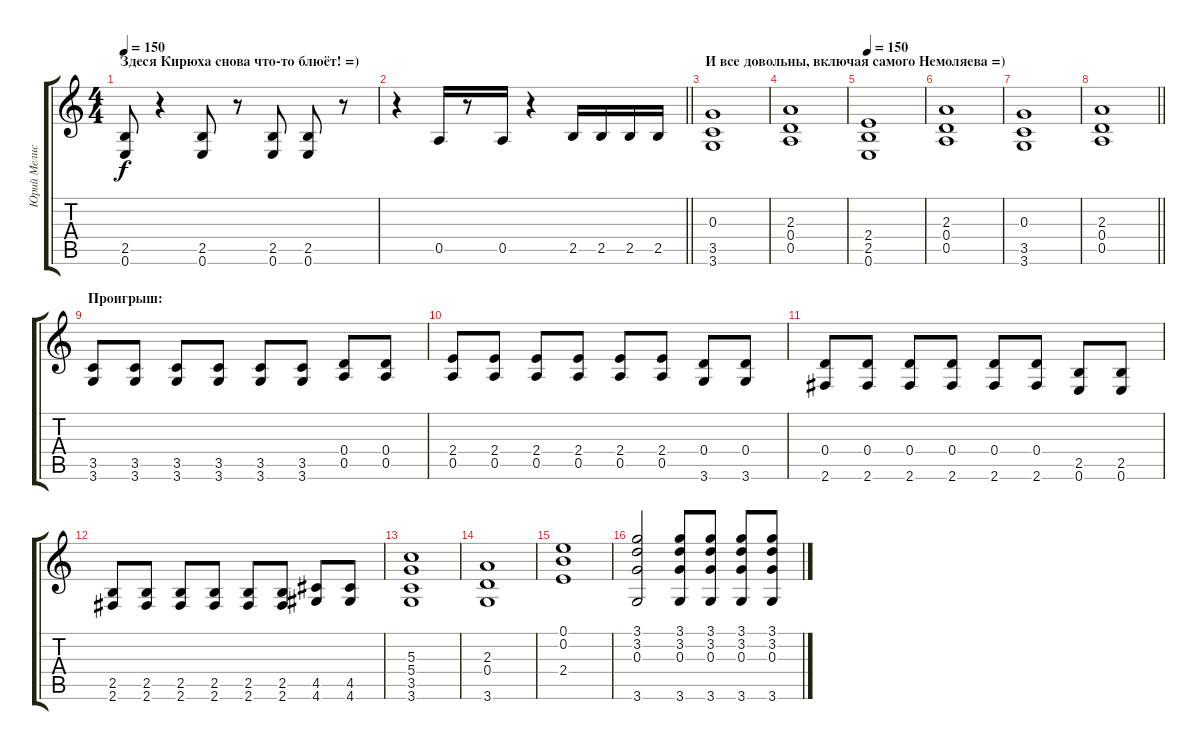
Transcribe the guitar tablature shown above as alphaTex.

\track ("Юрий Мелисов" "Юрий Мелис") {instrument overdrivenguitar}
\staff {score tabs}
\tuning (E4 B3 G3 D3 A2 E2) {hide}
\ts (4 4)
\section ("" "Здеся Кирюха снова что-то блюёт! =)")
\tempo 150
\clef g2
\ks c
(2.5 0.6).8{dy f} r.4 (2.5 0.6).8 r.8 (2.5 0.6).8 (2.5 0.6).8 r.8 |
\barLineRight lightlight
r.4 0.5.16 r.8 0.5.16 r.4 2.5.16 2.5.16 2.5.16 2.5.16 |
\section ("" "И все довольны, включая самого Немоляева =)")
(0.3 3.5 3.6).1 |
(2.3 0.4 0.5).1 |
\tempo 150
(2.4 2.5 0.6).1 |
(2.3 0.4 0.5).1 |
(0.3 3.5 3.6).1 |
\barLineRight lightlight
(2.3 0.4 0.5).1 |
\section ("" "Проигрыш:")
(3.5 3.6).8 (3.5 3.6).8 (3.5 3.6).8 (3.5 3.6).8 (3.5 3.6).8 (3.5 3.6).8 (0.4 0.5).8 (0.4 0.5).8 |
(2.4 0.5).8 (2.4 0.5).8 (2.4 0.5).8 (2.4 0.5).8 (2.4 0.5).8 (2.4 0.5).8 (0.4 3.6).8 (0.4 3.6).8 |
(0.4 2.6).8 (0.4 2.6).8 (0.4 2.6).8 (0.4 2.6).8 (0.4 2.6).8 (0.4 2.6).8 (2.5 0.6).8 (2.5 0.6).8 |
(2.5 2.6).8 (2.5 2.6).8 (2.5 2.6).8 (2.5 2.6).8 (2.5 2.6).8 (2.5 2.6).8 (4.5 4.6).8 (4.5 4.6).8 |
(5.3 5.4 3.5 3.6).1 |
(2.3 0.4 3.6).1 |
(0.1 0.2 2.4).1 |
(3.1 3.2 0.3 3.6).2 (3.1 3.2 0.3 3.6).8 (3.1 3.2 0.3 3.6).8 (3.1 3.2 0.3 3.6).8 (3.1 3.2 0.3 3.6).8
